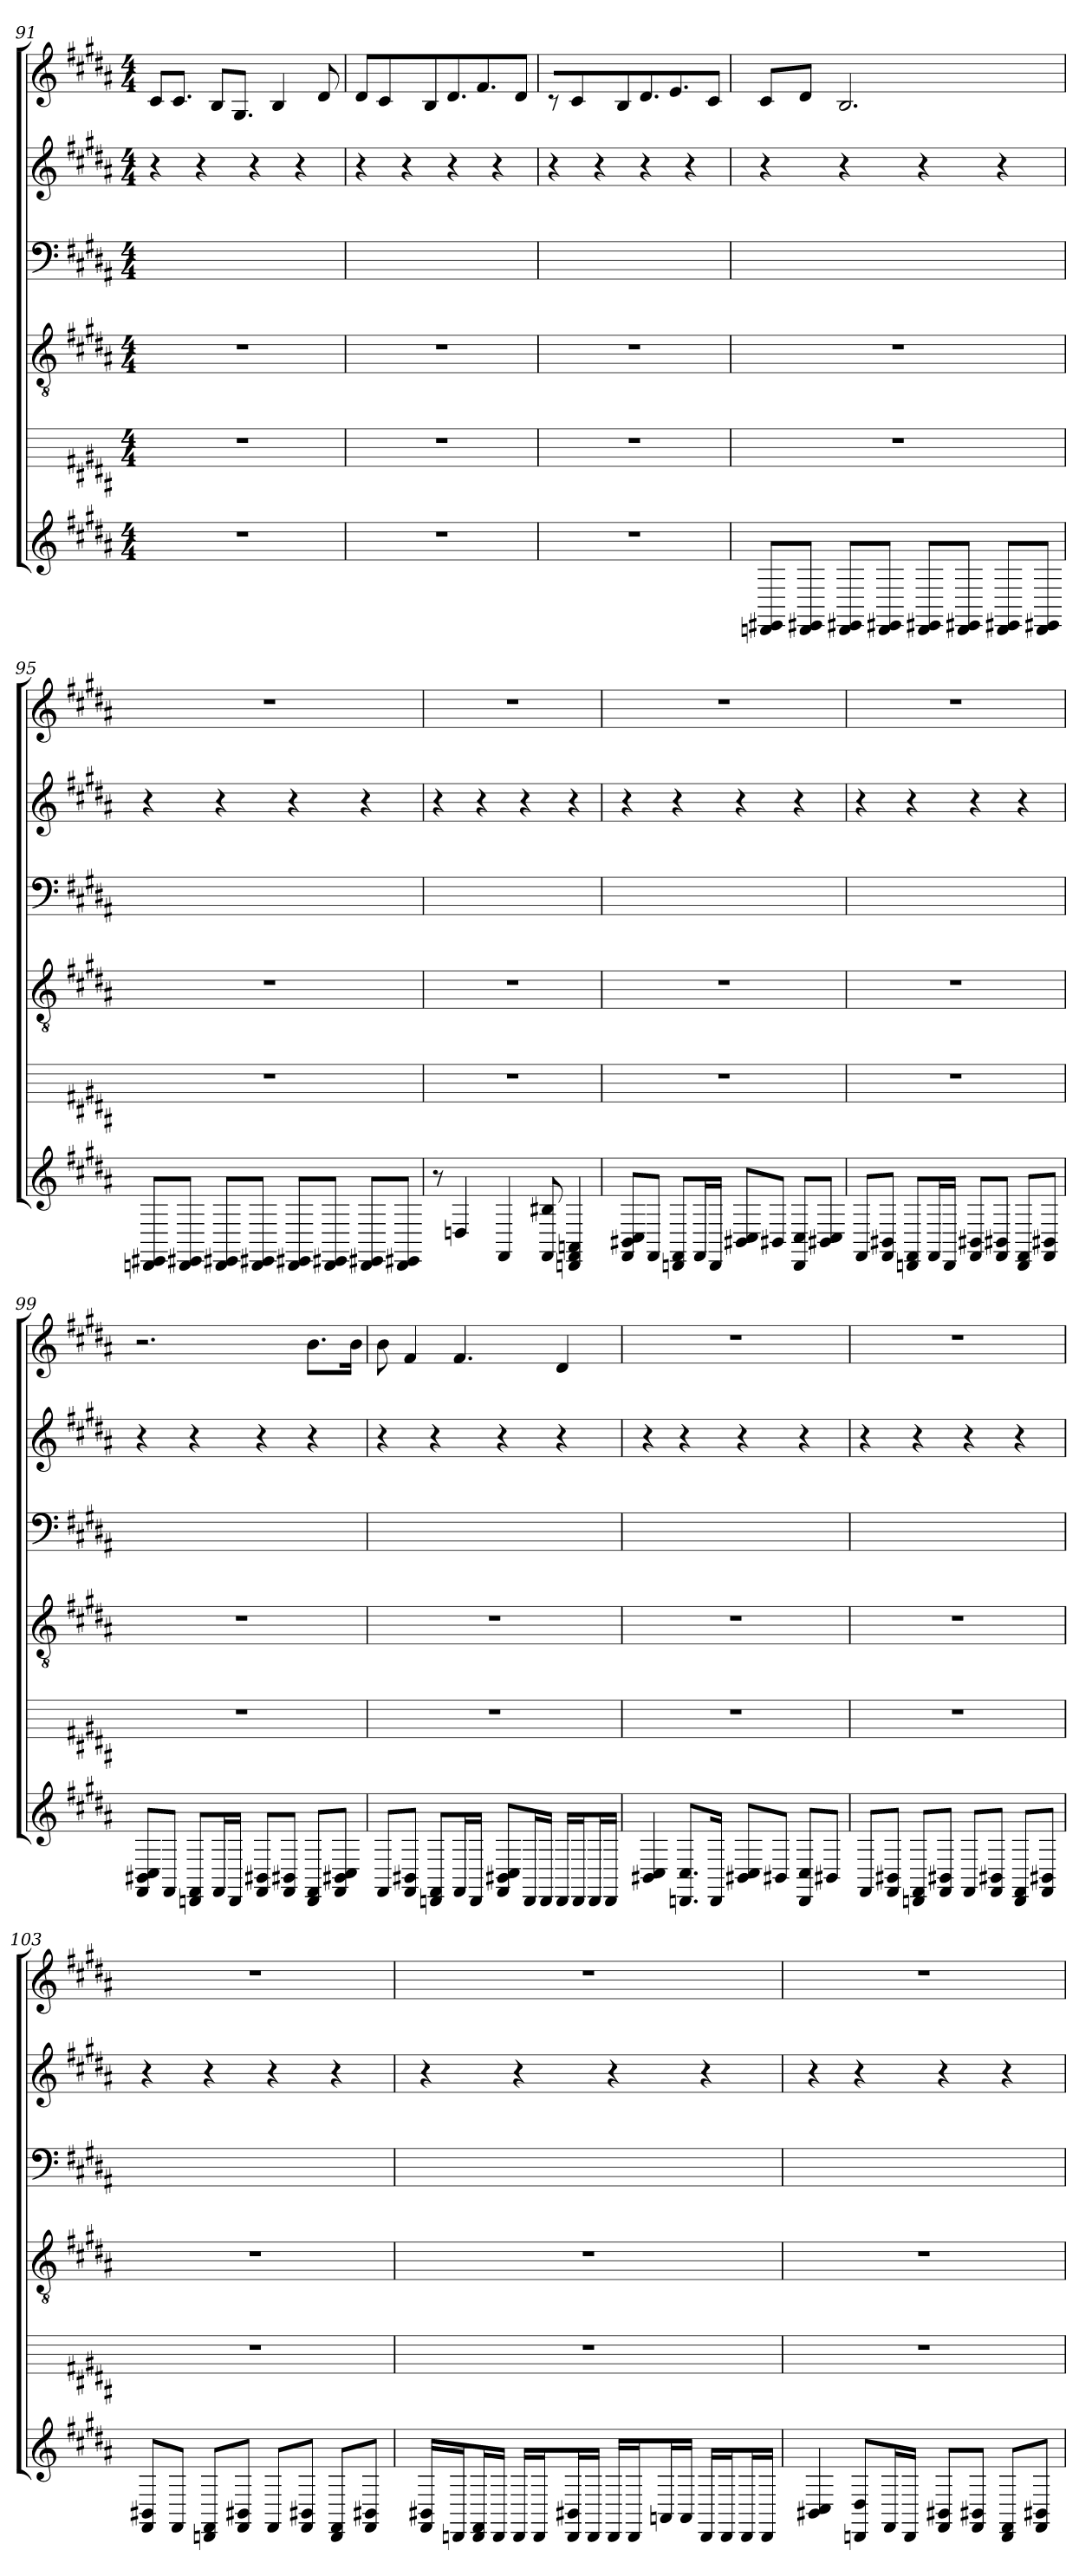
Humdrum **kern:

**kern	**kern	**kern	**kern	**kern	**kern
*part5	*part4	*part3	*part2	*part2	*part1
*staff6	*staff5	*staff4	*staff3	*staff2	*staff1
*clefG2	*	*clefGv2	*clefF4	*clefG2	*clefG2
*k[f#c#g#d#a#]	*k[f#c#g#d#a#]	*k[f#c#g#d#a#]	*k[f#c#g#d#a#]	*k[f#c#g#d#a#]	*k[f#c#g#d#a#]
*B:	*B:	*B:	*B:	*B:	*B:
*M4/4	*M4/4	*M4/4	*M4/4	*M4/4	*M4/4
=91	=91	=91	=91	=91	=91
1r	1r	1r	1ryy	4r	8c#/L
.	.	.	.	.	8.c#/J
.	.	.	.	4r	.
.	.	.	.	.	8B/L
.	.	.	.	.	8.G#/J
.	.	.	.	4r	.
.	.	.	.	.	4B
.	.	.	.	4r	.
.	.	.	.	.	8d#
=92	=92	=92	=92	=92	=92
1r	1r	1r	1ryy	4r	8d#
.	.	.	.	.	4c#
.	.	.	.	4r	.
.	.	.	.	.	8B
.	.	.	.	4r	8.d#/L
.	.	.	.	.	8.f#/J
.	.	.	.	4r	.
.	.	.	.	.	8d#J
=93	=93	=93	=93	=93	=93
1r	1r	1r	1ryy	4r	8r
.	.	.	.	.	4c#
.	.	.	.	4r	.
.	.	.	.	.	8B
.	.	.	.	4r	8.d#/L
.	.	.	.	.	8.e/J
.	.	.	.	4r	.
.	.	.	.	.	8c#J
=94	=94	=94	=94	=94	=94
8DD/ 8EE#X/L	1r	1r	1ryy	4r	8c#/L
8DD/ 8EE#X/J	.	.	.	.	8d#/J
8DD/ 8EE#X/L	.	.	.	4r	2.B
8DD/ 8EE#X/J	.	.	.	.	.
8DD/ 8EE#X/L	.	.	.	4r	.
8DD/ 8EE#X/J	.	.	.	.	.
8DD/ 8EE#X/L	.	.	.	4r	.
8DD/ 8EE#X/J	.	.	.	.	.
=95	=95	=95	=95	=95	=95
8DD/ 8EE#X/L	1r	1r	1ryy	4r	1r
8DD/ 8EE#X/J	.	.	.	.	.
8DD/ 8EE#X/L	.	.	.	4r	.
8DD/ 8EE#X/J	.	.	.	.	.
8DD/ 8EE#X/L	.	.	.	4r	.
8DD/ 8EE#X/J	.	.	.	.	.
8DD/ 8EE#X/L	.	.	.	4r	.
8DD/ 8EE#X/J	.	.	.	.	.
=96	=96	=96	=96	=96	=96
8r	1r	1r	1ryy	4r	1r
4D	.	.	.	.	.
.	.	.	.	4r	.
4FF#	.	.	.	.	.
.	.	.	.	4r	.
8FF# 8B#X	.	.	.	.	.
4DD 4FF# 4AA	.	.	.	4r	.
=97	=97	=97	=97	=97	=97
8BB#X/ 8FF#/ 8C#/L	1r	1r	1ryy	4r	1r
8FF#/J	.	.	.	.	.
8DD/ 8FF#/L	.	.	.	4r	.
16FF#/L	.	.	.	.	.
16DD/JJ	.	.	.	.	.
8BB#X/ 8C#/L	.	.	.	4r	.
8BB#X/J	.	.	.	.	.
8DD/ 8C#/L	.	.	.	4r	.
8BB#X/ 8C#/J	.	.	.	.	.
=98	=98	=98	=98	=98	=98
8FF#/L	1r	1r	1ryy	4r	1r
8BB#X/ 8FF#/J	.	.	.	.	.
8DD/ 8FF#/L	.	.	.	4r	.
16FF#/L	.	.	.	.	.
16DD/JJ	.	.	.	.	.
8BB#X/ 8FF#/L	.	.	.	4r	.
8BB#X/ 8FF#/J	.	.	.	.	.
8DD/ 8FF#/L	.	.	.	4r	.
8BB#X/ 8FF#/J	.	.	.	.	.
=99	=99	=99	=99	=99	=99
8BB#X/ 8FF#/ 8C#/L	1r	1r	1ryy	4r	2.r
8FF#/J	.	.	.	.	.
8DD/ 8FF#/L	.	.	.	4r	.
16FF#/L	.	.	.	.	.
16DD/JJ	.	.	.	.	.
8BB#X/ 8FF#/L	.	.	.	4r	.
8BB#X/ 8FF#/J	.	.	.	.	.
8DD/ 8FF#/L	.	.	.	4r	8.b\L
8BB#X/ 8FF#/ 8C#/J	.	.	.	.	.
.	.	.	.	.	16b\Jk
=100	=100	=100	=100	=100	=100
8FF#/L	1r	1r	1ryy	4r	8b
8BB#X/ 8FF#/J	.	.	.	.	4f#
8DD/ 8FF#/L	.	.	.	4r	.
16FF#/L	.	.	.	.	4.f#
16DD/JJ	.	.	.	.	.
8BB#X/ 8FF#/ 8C#/L	.	.	.	4r	.
16DD/L	.	.	.	.	.
16DD/JJ	.	.	.	.	.
16DD/LL	.	.	.	4r	4d#
16DD/J	.	.	.	.	.
16DD/L	.	.	.	.	.
16DD/JJ	.	.	.	.	.
=101	=101	=101	=101	=101	=101
4BB#X 4C#	1r	1r	1ryy	4r	1r
8.DD/ 8.C#/L	.	.	.	4r	.
16DD/Jk	.	.	.	.	.
8BB#X/ 8C#/L	.	.	.	4r	.
8BB#X/J	.	.	.	.	.
8DD/ 8C#/L	.	.	.	4r	.
8BB#X/J	.	.	.	.	.
=102	=102	=102	=102	=102	=102
8FF#/L	1r	1r	1ryy	4r	1r
8BB#X/ 8FF#/J	.	.	.	.	.
8DD/ 8FF#/L	.	.	.	4r	.
8BB#X/ 8FF#/J	.	.	.	.	.
8FF#/L	.	.	.	4r	.
8BB#X/ 8FF#/J	.	.	.	.	.
8DD/ 8FF#/L	.	.	.	4r	.
8BB#X/ 8FF#/J	.	.	.	.	.
=103	=103	=103	=103	=103	=103
8BB#X/ 8FF#/L	1r	1r	1ryy	4r	1r
8FF#/J	.	.	.	.	.
8DD/ 8FF#/L	.	.	.	4r	.
8BB#X/ 8FF#/J	.	.	.	.	.
8FF#/L	.	.	.	4r	.
8BB#X/ 8FF#/J	.	.	.	.	.
8DD/ 8FF#/L	.	.	.	4r	.
8BB#X/ 8FF#/J	.	.	.	.	.
=104	=104	=104	=104	=104	=104
16BB#X/ 16FF#/LL	1r	1r	1ryy	4r	1r
16DD/J	.	.	.	.	.
16DD/ 16FF#/L	.	.	.	.	.
16DD/JJ	.	.	.	.	.
16DD/LL	.	.	.	4r	.
16DD/J	.	.	.	.	.
16BB#X/ 16DD/L	.	.	.	.	.
16DD/JJ	.	.	.	.	.
16DD/LL	.	.	.	4r	.
16DD/J	.	.	.	.	.
16AA/L	.	.	.	.	.
16AA/JJ	.	.	.	.	.
16DD/LL	.	.	.	4r	.
16DD/J	.	.	.	.	.
16DD/L	.	.	.	.	.
16DD/JJ	.	.	.	.	.
=105	=105	=105	=105	=105	=105
4BB#X 4C#	1r	1r	1ryy	4r	1r
8DD/ 8D#/L	.	.	.	4r	.
16FF#/L	.	.	.	.	.
16DD/JJ	.	.	.	.	.
8BB#X/ 8FF#/L	.	.	.	4r	.
8BB#X/ 8FF#/J	.	.	.	.	.
8DD/ 8FF#/L	.	.	.	4r	.
8BB#X/ 8FF#/J	.	.	.	.	.
=	=	=	=	=	=
*-	*-	*-	*-	*-	*-
